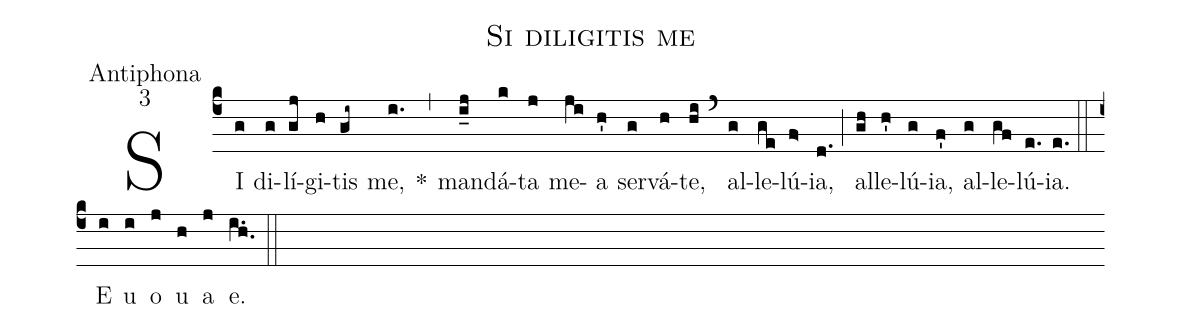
name:Si diligitis me;
office-part:Antiphona;
mode:3;
%%
(c4)SI(g) di(g)lí(gj)gi(h)tis(gi~) me,(i.) *(,) man(i_j)dá(k)ta(j) me(ji)a(h') ser(g)vá(h)te,(hi) (`) al(g)le(ge)lú(f>)ia,(d.) (;) al(gh)le(h')lú(g)ia,(f') al(g)le(gf)lú(e.)ia.(e.) (::) E(i) u(i) o(j) u(h) a(j) e.(i.h.) (::)
